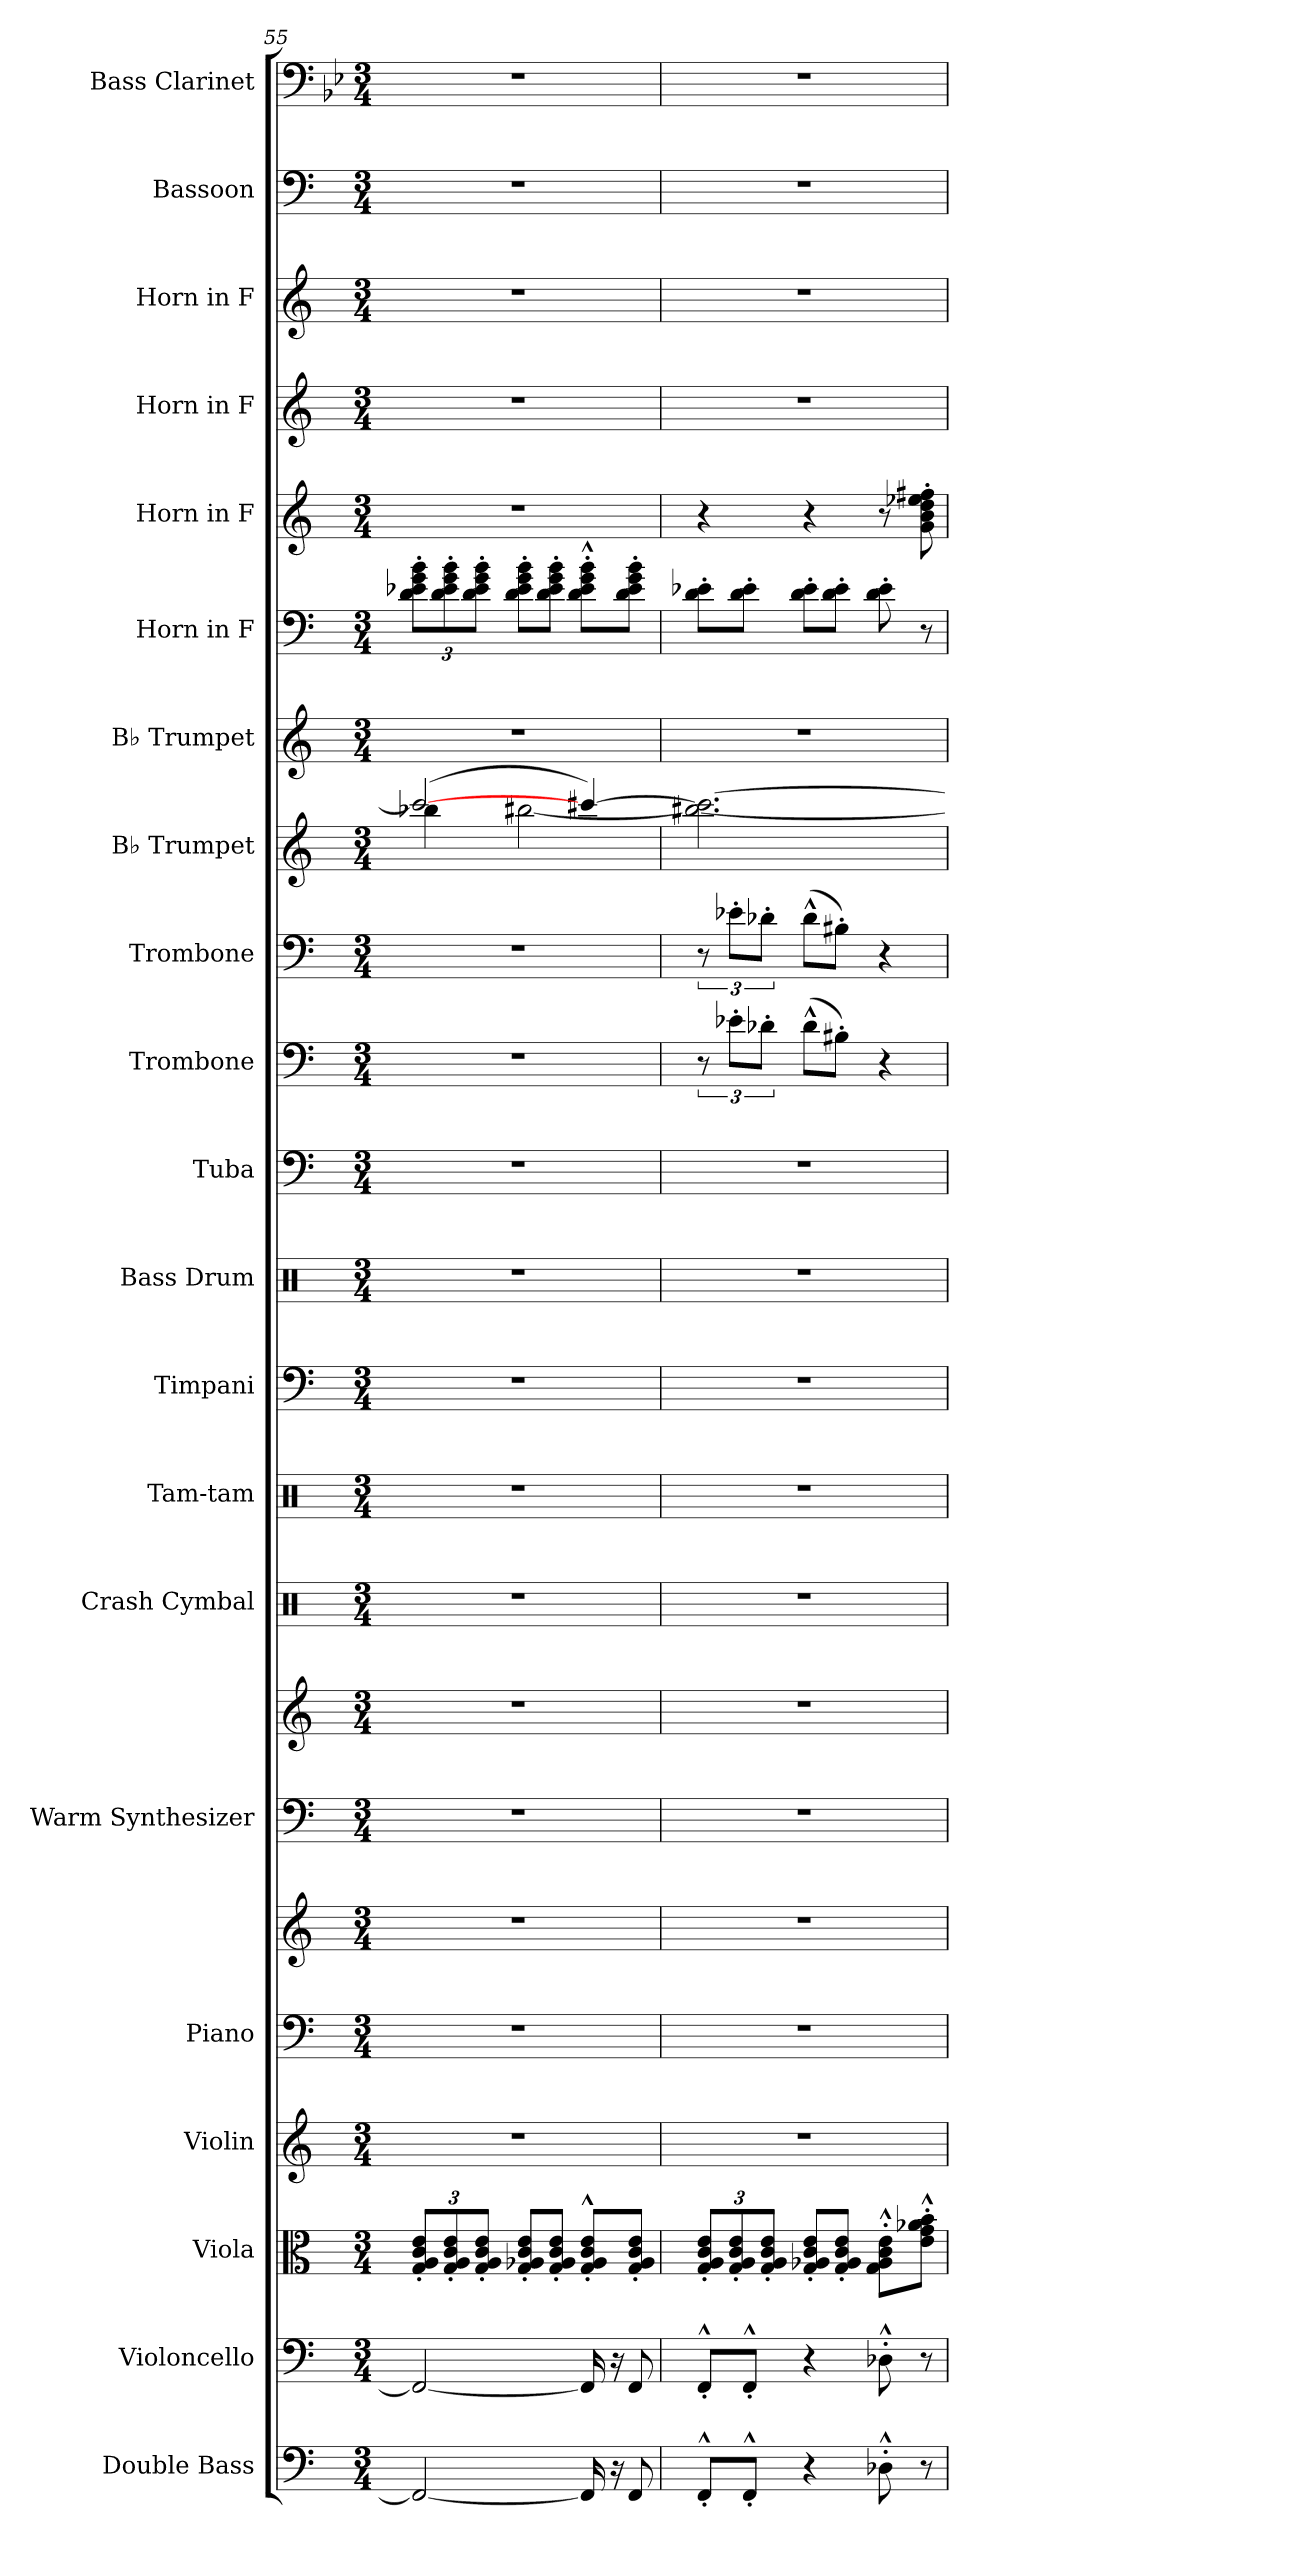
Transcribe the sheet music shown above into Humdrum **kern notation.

**kern	**kern	**kern	**kern	**kern	**kern	**kern	**kern	**kern	**kern	**kern	**kern	**kern	**kern	**kern	**kern	**kern	**kern	**kern	**kern	**kern	**kern	**kern
*part21	*part20	*part19	*part18	*part17	*part17	*part16	*part16	*part15	*part14	*part13	*part12	*part11	*part10	*part9	*part8	*part7	*part6	*part5	*part4	*part3	*part2	*part1
*staff23	*staff22	*staff21	*staff20	*staff19	*staff18	*staff17	*staff16	*staff15	*staff14	*staff13	*staff12	*staff11	*staff10	*staff9	*staff8	*staff7	*staff6	*staff5	*staff4	*staff3	*staff2	*staff1
*I"Double Bass	*I"Violoncello	*I"Viola	*I"Violin	*I"Piano	*	*I"Warm Synthesizer	*	*I"Crash Cymbal	*I"Tam-tam	*I"Timpani	*I"Bass Drum	*I"Tuba	*I"Trombone	*I"Trombone	*I"B♭ Trumpet	*I"B♭ Trumpet	*I"Horn in F	*I"Horn in F	*I"Horn in F	*I"Horn in F	*I"Bassoon	*I"Bass Clarinet
*I'Db.	*I'Vc.	*I'Vla.	*I'Vln.	*I'Pno.	*	*I'Synth.	*	*I'Cr. Cym.	*I'Tam-tam	*I'Timp.	*I'B. Dr.	*I'Tba.	*I'Tbn.	*I'Tbn.	*I'B♭ Tpt.	*I'B♭ Tpt.	*	*	*	*	*I'Bsn.	*I'B. Cl.
*clefF4	*clefF4	*clefC3	*clefG2	*clefF4	*clefG2	*clefF4	*clefG2	*clefX	*clefX	*clefF4	*clefX	*clefF4	*clefF4	*clefF4	*clefG2	*clefG2	*clefF4	*clefG2	*clefG2	*clefG2	*clefF4	*clefF4
*ITrd7c12	*	*	*	*	*	*	*	*	*	*	*	*	*	*	*ITrd1c2	*ITrd1c2	*ITrd4c7	*ITrd4c7	*ITrd4c7	*ITrd4c7	*	*ITrd8c14
*k[]	*k[]	*k[]	*k[]	*k[]	*k[]	*k[]	*k[]	*k[]	*k[]	*k[]	*k[]	*k[]	*k[]	*k[]	*k[b-e-]	*k[b-e-]	*k[b-]	*k[b-]	*k[b-]	*k[b-]	*k[]	*k[b-e-]
*M3/4	*M3/4	*M3/4	*M3/4	*M3/4	*M3/4	*M3/4	*M3/4	*M3/4	*M3/4	*M3/4	*M3/4	*M3/4	*M3/4	*M3/4	*M3/4	*M3/4	*M3/4	*M3/4	*M3/4	*M3/4	*M3/4	*M3/4
*	*	*Xbrackettup	*	*	*	*	*	*	*	*	*	*	*	*	*	*	*Xbrackettup	*	*	*	*	*
=55	=55	=55	=55	=55	=55	=55	=55	=55	=55	=55	=55	=55	=55	=55	=55	=55	=55	=55	=55	=55	=55	=55
*	*	*	*	*	*	*	*	*	*	*	*	*	*	*	*^	*	*	*	*	*	*	*
2FFF/_	2FF/_	12G/' 12A/' 12c/' 12e/'L	2.r	2.r	2.r	2.r	2.r	2.r	2.r	2.r	2.r	2.r	2.r	2.r	(2bb-/_	4aa-X\	2.r	12G\' 12A-X\' 12c\' 12e\'L	2.r	2.r	2.r	2.r	2.r
.	.	12G/' 12A/' 12c/' 12e/'	.	.	.	.	.	.	.	.	.	.	.	.	.	.	.	12G\' 12A-\' 12c\' 12e\'	.	.	.	.	.
.	.	12G/' 12A/' 12c/' 12e/'J	.	.	.	.	.	.	.	.	.	.	.	.	.	.	.	12G\' 12A-\' 12c\' 12e\'J	.	.	.	.	.
.	.	8G/' 8A-X/' 8c/' 8e/'L	.	.	.	.	.	.	.	.	.	.	.	.	.	[2aa#X\	.	8G\' 8A-\' 8c\' 8e\'L	.	.	.	.	.
.	.	8G/' 8A-/' 8c/' 8e/'J	.	.	.	.	.	.	.	.	.	.	.	.	.	.	.	8G\' 8A-\' 8c\' 8e\'J	.	.	.	.	.
16FFF/]	16FF/]	8G/'^^ 8A-/'^^ 8c/'^^ 8e/'^^L	.	.	.	.	.	.	.	.	.	.	.	.	[4bbn/)	.	.	8G\'^^ 8A-\'^^ 8c\'^^ 8e\'^^L	.	.	.	.	.
16r	16r	.	.	.	.	.	.	.	.	.	.	.	.	.	.	.	.	.	.	.	.	.	.
8FFF/	8FF/	8G/' 8A-/' 8c/' 8e/'J	.	.	.	.	.	.	.	.	.	.	.	.	.	.	.	8G\' 8A-\' 8c\' 8e\'J	.	.	.	.	.
*	*	*	*	*	*	*	*	*	*	*	*	*	*	*	*v	*v	*	*	*	*	*	*	*
=56	=56	=56	=56	=56	=56	=56	=56	=56	=56	=56	=56	=56	=56	=56	=56	=56	=56	=56	=56	=56	=56	=56
8FFF^^'/L	8FF^^'/L	12G/' 12A/' 12c/' 12e/'L	2.r	2.r	2.r	2.r	2.r	2.r	2.r	2.r	2.r	2.r	12r	12r	2.aa#X\_ 2.bbn\_	2.r	8G\' 8A-X\'L	4r	2.r	2.r	2.r	2.r
.	.	12G/' 12A/' 12c/' 12e/'	.	.	.	.	.	.	.	.	.	.	12e-X'\L	12e-X'\L	.	.	.	.	.	.	.	.
8FFF^^'/J	8FF^^'/J	.	.	.	.	.	.	.	.	.	.	.	.	.	.	.	8G\' 8A-\'J	.	.	.	.	.
.	.	12G/' 12A/' 12c/' 12e/'J	.	.	.	.	.	.	.	.	.	.	12d-X'\J	12d-X'\J	.	.	.	.	.	.	.	.
4r	4r	8G/' 8A-X/' 8c/' 8e/'L	.	.	.	.	.	.	.	.	.	.	(8d-^^\L	(8d-^^\L	.	.	8G\' 8A-\'L	4r	.	.	.	.
.	.	8G/' 8A-/' 8c/' 8e/'J	.	.	.	.	.	.	.	.	.	.	8B#X'\J)	8B#X'\J)	.	.	8G\' 8A-\'J	.	.	.	.	.
8DD-X^^'\	8D-X^^'\	8G\'^^ 8A-\'^^ 8c\'^^ 8e\'^^L	.	.	.	.	.	.	.	.	.	.	4r	4r	.	.	8G\' 8A-\'	8r	.	.	.	.
8r	8r	8e\'^^ 8g\'^^ 8a-X\'^^ 8b\'^^J	.	.	.	.	.	.	.	.	.	.	.	.	.	.	8r	8c\' 8e\' 8g\' 8a-X\' 8bn\'	.	.	.	.
=	=	=	=	=	=	=	=	=	=	=	=	=	=	=	=	=	=	=	=	=	=	=
*-	*-	*-	*-	*-	*-	*-	*-	*-	*-	*-	*-	*-	*-	*-	*-	*-	*-	*-	*-	*-	*-	*-
